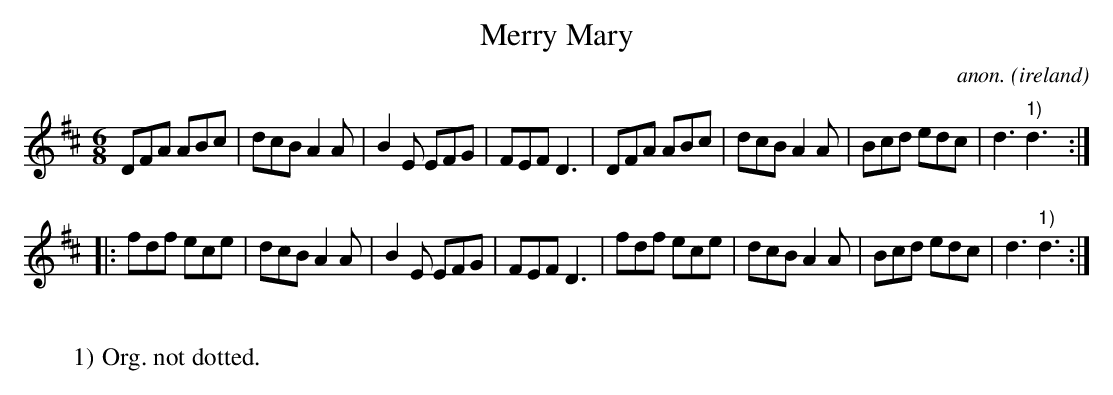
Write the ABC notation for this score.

X:1
T:Merry Mary
O:ireland
C:anon.
M:6/8
L:1/8
K:D
DFA ABc|dcB A2A|B2E EFG|FEF D3|DFA ABc|dcB A2A|Bcd edc|d3 "1)"d3:|
|:fdf ece|dcB A2A|B2E EFG|FEF D3|fdf ece|dcB A2A|Bcd edc|d3 "1)"d3:|
W:
W:1) Org. not dotted.
